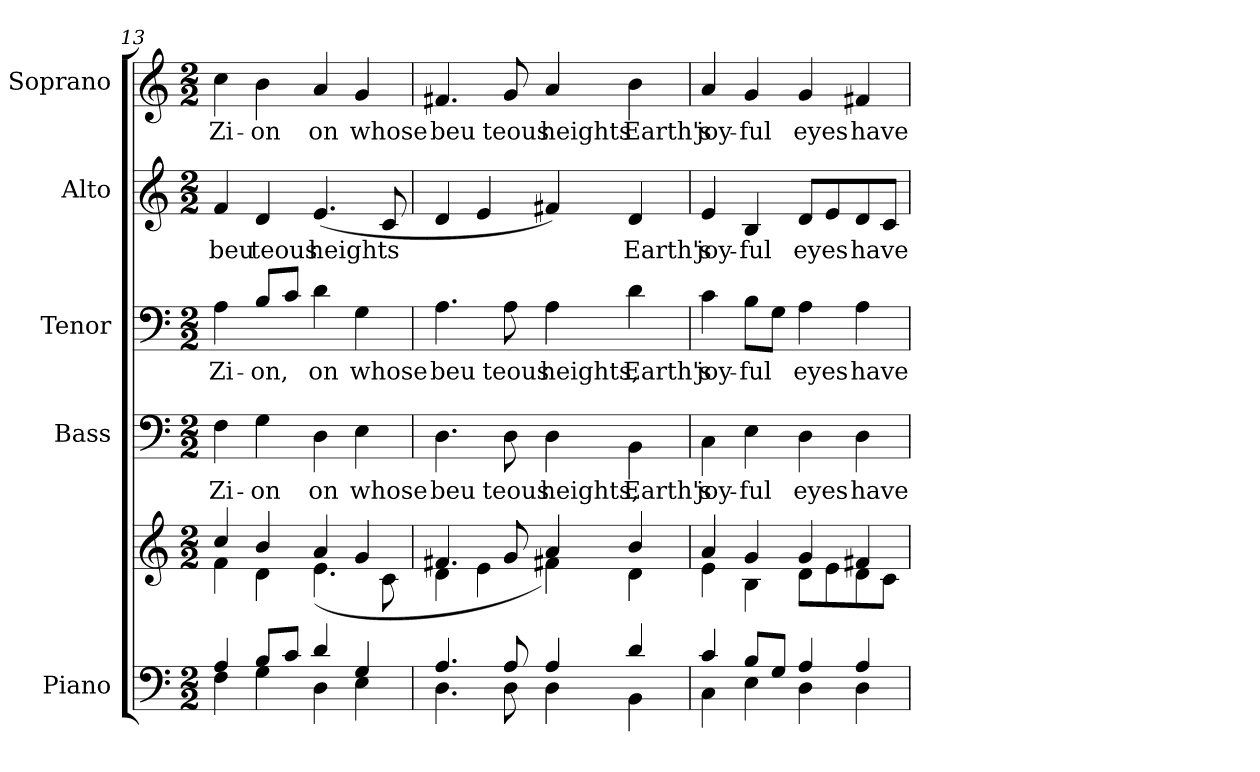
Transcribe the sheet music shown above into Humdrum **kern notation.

**kern	**kern	**kern	**text	**kern	**text	**kern	**text	**kern	**text
*part5	*part5	*part4	*part4	*part3	*part3	*part2	*part2	*part1	*part1
*staff6	*staff5	*staff4	*staff4	*staff3	*staff3	*staff2	*staff2	*staff1	*staff1
*I"Piano	*	*I"Bass	*	*I"Tenor	*	*I"Alto	*	*I"Soprano	*
*I'Pno.	*	*I'B.	*	*I'T.	*	*I'A.	*	*I'S.	*
*clefF4	*clefG2	*clefF4	*	*clefF4	*	*clefG2	*	*clefG2	*
*k[]	*k[]	*k[]	*	*k[]	*	*k[]	*	*k[]	*
*C:	*C:	*C:	*	*C:	*	*C:	*	*C:	*
*M2/2	*M2/2	*M2/2	*	*M2/2	*	*M2/2	*	*M2/2	*
=13	=13	=13	=13	=13	=13	=13	=13	=13	=13
*^	*^	*	*	*	*	*	*	*	*
!	!	!	!	!	!LO:LY:b:color=#000000	!	!	!	!	!	!
!	!	!	!	!	!	!	!LO:LY:b:color=#000000	!	!	!	!
!	!	!	!	!	!	!	!	!	!LO:LY:b:color=#000000	!	!
!	!	!	!	!	!	!	!	!	!	!	!LO:LY:b:color=#000000
4Ai/	4Fi\	4cci/	4fi\	4Fi\	Zi-	4Ai\	Zi-	4fi/	beu	4cci\	Zi-
!	!	!	!	!	!LO:LY:b:color=#000000	!	!	!	!	!	!
!	!	!	!	!	!	!	!LO:LY:b:color=#000000	!	!	!	!
!	!	!	!	!	!	!	!	!	!LO:LY:b:color=#000000	!	!
!	!	!	!	!	!	!	!	!	!	!	!LO:LY:b:color=#000000
8Bi/L	4Gi\	4bi/	4di\	4Gi\	-on	8Bi/L	-on,	4di/	teous	4bi\	-on
8ci/J	.	.	.	.	.	8ci/J	.	.	.	.	.
!	!	!	!	!	!LO:LY:b:color=#000000	!	!	!	!	!	!
!	!	!	!	!	!	!	!LO:LY:b:color=#000000	!	!	!	!
!	!	!	!	!	!	!	!	!	!LO:LY:b:color=#000000	!	!
!	!	!	!	!	!	!	!	!	!	!	!LO:LY:b:color=#000000
4di/	4Di\	4ai/	(4.ei\	4Di\	on	4di\	on	(4.ei/	heights	4ai/	on
!	!	!	!	!	!LO:LY:b:color=#000000	!	!	!	!	!	!
!	!	!	!	!	!	!	!LO:LY:b:color=#000000	!	!	!	!
!	!	!	!	!	!	!	!	!	!	!	!LO:LY:b:color=#000000
4Gi/	4Ei\	4gi/	.	4Ei\	whose	4Gi\	whose	.	.	4gi/	whose
.	.	.	8ci\	.	.	.	.	8ci/	.	.	.
!!LO:PB:g=z
=14	=14	=14	=14	=14	=14	=14	=14	=14	=14	=14	=14
!	!	!	!	!	!LO:LY:b:color=#000000	!	!	!	!	!	!
!	!	!	!	!	!	!	!LO:LY:b:color=#000000	!	!	!	!
!	!	!	!	!	!	!	!	!	!	!	!LO:LY:b:color=#000000
4.Ai/	4.Di\	4.f#Xi/	4di\	4.Di\	beu	4.Ai\	beu	4di/	.	4.f#Xi/	beu
.	.	.	4ei\	.	.	.	.	4ei/	.	.	.
!	!	!	!	!	!LO:LY:b:color=#000000	!	!	!	!	!	!
!	!	!	!	!	!	!	!LO:LY:b:color=#000000	!	!	!	!
!	!	!	!	!	!	!	!	!	!	!	!LO:LY:b:color=#000000
8Ai/	8Di\	8gi/	.	8Di\	teous	8Ai\	teous	.	.	8gi/	teous
!	!	!	!	!	!LO:LY:b:color=#000000	!	!	!	!	!	!
!	!	!	!	!	!	!	!LO:LY:b:color=#000000	!	!	!	!
!	!	!	!	!	!	!	!	!	!	!	!LO:LY:b:color=#000000
4Ai/	4Di\	4ai/	4f#Xi\)	4Di\	heights,	4Ai\	heights,	4f#Xi/)	.	4ai/	heights
!	!	!	!	!	!LO:LY:b:color=#000000	!	!	!	!	!	!
!	!	!	!	!	!	!	!LO:LY:b:color=#000000	!	!	!	!
!	!	!	!	!	!	!	!	!	!LO:LY:b:color=#000000	!	!
!	!	!	!	!	!	!	!	!	!	!	!LO:LY:b:color=#000000
4di/	4BBi\	4bi/	4di\	4BBi\	Earth's	4di\	Earth's	4di/	Earth's	4bi\	Earth's
=15	=15	=15	=15	=15	=15	=15	=15	=15	=15	=15	=15
!	!	!	!	!	!LO:LY:b:color=#000000	!	!	!	!	!	!
!	!	!	!	!	!	!	!LO:LY:b:color=#000000	!	!	!	!
!	!	!	!	!	!	!	!	!	!LO:LY:b:color=#000000	!	!
!	!	!	!	!	!	!	!	!	!	!	!LO:LY:b:color=#000000
4ci/	4Ci\	4ai/	4ei\	4Ci\	joy-	4ci\	joy-	4ei/	joy-	4ai/	joy-
!	!	!	!	!	!LO:LY:b:color=#000000	!	!	!	!	!	!
!	!	!	!	!	!	!	!LO:LY:b:color=#000000	!	!	!	!
!	!	!	!	!	!	!	!	!	!LO:LY:b:color=#000000	!	!
!	!	!	!	!	!	!	!	!	!	!	!LO:LY:b:color=#000000
8Bi/L	4Ei\	4gi/	4Bi\	4Ei\	-ful	8Bi\L	-ful	4Bi/	-ful	4gi/	-ful
8Gi/J	.	.	.	.	.	8Gi\J	.	.	.	.	.
!	!	!	!	!	!LO:LY:b:color=#000000	!	!	!	!	!	!
!	!	!	!	!	!	!	!LO:LY:b:color=#000000	!	!	!	!
!	!	!	!	!	!	!	!	!	!LO:LY:b:color=#000000	!	!
!	!	!	!	!	!	!	!	!	!	!	!LO:LY:b:color=#000000
4Ai/	4Di\	4gi/	8di\L	4Di\	eyes	4Ai\	eyes	8di/L	eyes	4gi/	eyes
.	.	.	8ei\	.	.	.	.	8ei/	.	.	.
!	!	!	!	!	!LO:LY:b:color=#000000	!	!	!	!	!	!
!	!	!	!	!	!	!	!LO:LY:b:color=#000000	!	!	!	!
!	!	!	!	!	!	!	!	!	!LO:LY:b:color=#000000	!	!
!	!	!	!	!	!	!	!	!	!	!	!LO:LY:b:color=#000000
4Ai/	4Di\	4f#Xi/	8di\	4Di\	have	4Ai\	have	8di/	have	4f#Xi/	have
.	.	.	8ci\J	.	.	.	.	8ci/J	.	.	.
*v	*v	*	*	*	*	*	*	*	*	*	*
*	*v	*v	*	*	*	*	*	*	*	*
=	=	=	=	=	=	=	=	=	=
*-	*-	*-	*-	*-	*-	*-	*-	*-	*-
